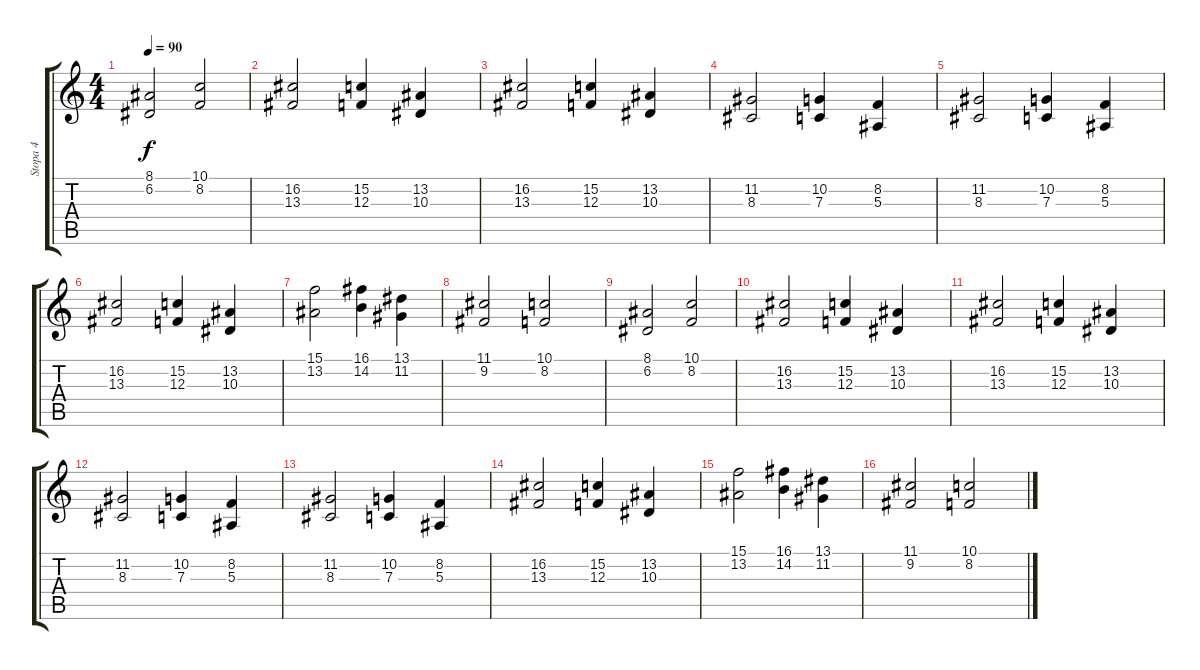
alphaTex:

\track ("Stopa 4" "Stopa 4") {instrument stringensemble1}
\staff {score tabs}
\tuning (D4 A3 F3 C3 G2 D2) {hide}
\ts (4 4)
\tempo 90
\clef g2
\ks c
(8.1 6.2).2{dy f} (10.1 8.2).2 |
(16.2 13.3).2 (15.2 12.3).4 (13.2 10.3).4 |
(16.2 13.3).2 (15.2 12.3).4 (13.2 10.3).4 |
(11.2 8.3).2 (10.2 7.3).4 (8.2 5.3).4 |
(11.2 8.3).2 (10.2 7.3).4 (8.2 5.3).4 |
(16.2 13.3).2 (15.2 12.3).4 (13.2 10.3).4 |
(15.1 13.2).2 (16.1 14.2).4 (13.1 11.2).4 |
(11.1 9.2).2 (10.1 8.2).2 |
(8.1 6.2).2 (10.1 8.2).2 |
(16.2 13.3).2 (15.2 12.3).4 (13.2 10.3).4 |
(16.2 13.3).2 (15.2 12.3).4 (13.2 10.3).4 |
(11.2 8.3).2 (10.2 7.3).4 (8.2 5.3).4 |
(11.2 8.3).2 (10.2 7.3).4 (8.2 5.3).4 |
(16.2 13.3).2 (15.2 12.3).4 (13.2 10.3).4 |
(15.1 13.2).2 (16.1 14.2).4 (13.1 11.2).4 |
(11.1 9.2).2 (10.1 8.2).2
